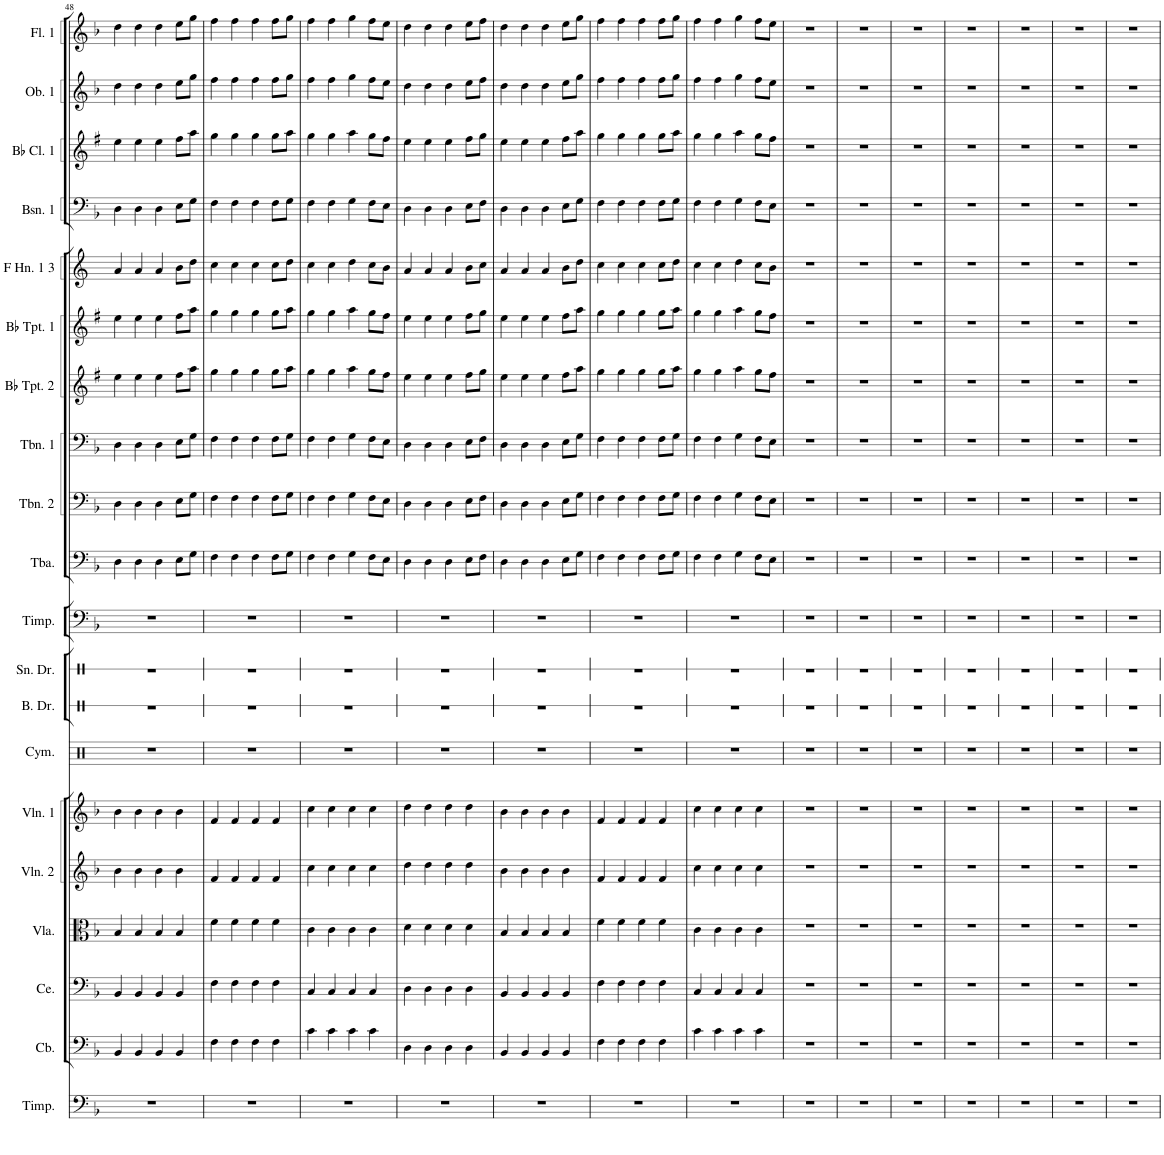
**kern	**kern	**kern	**kern	**kern	**kern	**kern	**kern	**kern	**kern	**kern	**kern	**kern	**kern	**kern	**kern	**kern	**kern	**kern	**kern
*part20	*part19	*part18	*part17	*part16	*part15	*part14	*part13	*part12	*part11	*part10	*part9	*part8	*part7	*part6	*part5	*part4	*part3	*part2	*part1
*staff20	*staff19	*staff18	*staff17	*staff16	*staff15	*staff14	*staff13	*staff12	*staff11	*staff10	*staff9	*staff8	*staff7	*staff6	*staff5	*staff4	*staff3	*staff2	*staff1
*I"Timpani	*I"Contrabass	*I"Cello	*I"Viola	*I"Violin 2	*I"Violin 1	*I"Cymbals	*I"Bass Drum	*I"Snare Drum	*I"Timpani	*I"Tuba	*I"Trombone 2	*I"Trombone 1	*I"Bb Trumpet 2	*I"Bb Trumpet 1	*I"F Horn 1 &amp; 3	*I"Bassoon 1	*I"Bb Clarinet 1	*I"Oboe 1	*I"Flute 1
*I'Timp.	*I'Cb.	*I'Ce.	*I'Vla.	*I'Vln. 2	*I'Vln. 1	*I'Cym.	*I'B. Dr.	*I'Sn. Dr.	*I'Timp.	*I'Tba.	*I'Tbn. 2	*I'Tbn. 1	*I'Bb Tpt. 2	*I'Bb Tpt. 1	*I'F Hn. 1 3	*I'Bsn. 1	*I'Bb Cl. 1	*I'Ob. 1	*I'Fl. 1
!!LO:PB:g=z
*clefF4	*clefF4	*clefF4	*clefC3	*clefG2	*clefG2	*clefX	*clefX	*clefX	*clefF4	*clefF4	*clefF4	*clefF4	*clefG2	*clefG2	*clefG2	*clefF4	*clefG2	*clefG2	*clefG2
*	*Trd7c12	*	*	*	*	*	*	*	*	*	*	*	*Trd1c2	*Trd1c2	*Trd4c7	*	*Trd1c2	*	*
*k[b-]	*k[b-]	*k[b-]	*k[b-]	*k[b-]	*k[b-]	*k[]	*k[]	*k[]	*k[b-]	*k[b-]	*k[b-]	*k[b-]	*k[f#]	*k[f#]	*k[]	*k[b-]	*k[f#]	*k[b-]	*k[b-]
*M4/4	*M4/4	*M4/4	*M4/4	*M4/4	*M4/4	*M4/4	*M4/4	*M4/4	*M4/4	*M4/4	*M4/4	*M4/4	*M4/4	*M4/4	*M4/4	*M4/4	*M4/4	*M4/4	*M4/4
=48	=48	=48	=48	=48	=48	=48	=48	=48	=48	=48	=48	=48	=48	=48	=48	=48	=48	=48	=48
1r	4BB-/	4BB-/	4B-/	4b-\	4b-\	1r	1r	1r	1r	4D\	4D\	4D\	4ee\	4ee\	4a/	4D\	4ee\	4dd\	4dd\
.	4BB-/	4BB-/	4B-/	4b-\	4b-\	.	.	.	.	4D\	4D\	4D\	4ee\	4ee\	4a/	4D\	4ee\	4dd\	4dd\
.	4BB-/	4BB-/	4B-/	4b-\	4b-\	.	.	.	.	4D\	4D\	4D\	4ee\	4ee\	4a/	4D\	4ee\	4dd\	4dd\
.	4BB-/	4BB-/	4B-/	4b-\	4b-\	.	.	.	.	8E\L	8E\L	8E\L	8ff#\L	8ff#\L	8b\L	8E\L	8ff#\L	8ee\L	8ee\L
.	.	.	.	.	.	.	.	.	.	8G\J	8G\J	8G\J	8aa\J	8aa\J	8dd\J	8G\J	8aa\J	8gg\J	8gg\J
=49	=49	=49	=49	=49	=49	=49	=49	=49	=49	=49	=49	=49	=49	=49	=49	=49	=49	=49	=49
1r	4F\	4F\	4f\	4f/	4f/	1r	1r	1r	1r	4F\	4F\	4F\	4gg\	4gg\	4cc\	4F\	4gg\	4ff\	4ff\
.	4F\	4F\	4f\	4f/	4f/	.	.	.	.	4F\	4F\	4F\	4gg\	4gg\	4cc\	4F\	4gg\	4ff\	4ff\
.	4F\	4F\	4f\	4f/	4f/	.	.	.	.	4F\	4F\	4F\	4gg\	4gg\	4cc\	4F\	4gg\	4ff\	4ff\
.	4F\	4F\	4f\	4f/	4f/	.	.	.	.	8F\L	8F\L	8F\L	8gg\L	8gg\L	8cc\L	8F\L	8gg\L	8ff\L	8ff\L
.	.	.	.	.	.	.	.	.	.	8G\J	8G\J	8G\J	8aa\J	8aa\J	8dd\J	8G\J	8aa\J	8gg\J	8gg\J
=50	=50	=50	=50	=50	=50	=50	=50	=50	=50	=50	=50	=50	=50	=50	=50	=50	=50	=50	=50
1r	4c\	4C/	4c\	4cc\	4cc\	1r	1r	1r	1r	4F\	4F\	4F\	4gg\	4gg\	4cc\	4F\	4gg\	4ff\	4ff\
.	4c\	4C/	4c\	4cc\	4cc\	.	.	.	.	4F\	4F\	4F\	4gg\	4gg\	4cc\	4F\	4gg\	4ff\	4ff\
.	4c\	4C/	4c\	4cc\	4cc\	.	.	.	.	4G\	4G\	4G\	4aa\	4aa\	4dd\	4G\	4aa\	4gg\	4gg\
.	4c\	4C/	4c\	4cc\	4cc\	.	.	.	.	8F\L	8F\L	8F\L	8gg\L	8gg\L	8cc\L	8F\L	8gg\L	8ff\L	8ff\L
.	.	.	.	.	.	.	.	.	.	8E\J	8E\J	8E\J	8ff#\J	8ff#\J	8b\J	8E\J	8ff#\J	8ee\J	8ee\J
=51	=51	=51	=51	=51	=51	=51	=51	=51	=51	=51	=51	=51	=51	=51	=51	=51	=51	=51	=51
1r	4D\	4D\	4d\	4dd\	4dd\	1r	1r	1r	1r	4D\	4D\	4D\	4ee\	4ee\	4a/	4D\	4ee\	4dd\	4dd\
.	4D\	4D\	4d\	4dd\	4dd\	.	.	.	.	4D\	4D\	4D\	4ee\	4ee\	4a/	4D\	4ee\	4dd\	4dd\
.	4D\	4D\	4d\	4dd\	4dd\	.	.	.	.	4D\	4D\	4D\	4ee\	4ee\	4a/	4D\	4ee\	4dd\	4dd\
.	4D\	4D\	4d\	4dd\	4dd\	.	.	.	.	8E\L	8E\L	8E\L	8ff#\L	8ff#\L	8b\L	8E\L	8ff#\L	8ee\L	8ee\L
.	.	.	.	.	.	.	.	.	.	8F\J	8F\J	8F\J	8gg\J	8gg\J	8cc\J	8F\J	8gg\J	8ff\J	8ff\J
=52	=52	=52	=52	=52	=52	=52	=52	=52	=52	=52	=52	=52	=52	=52	=52	=52	=52	=52	=52
1r	4BB-/	4BB-/	4B-/	4b-\	4b-\	1r	1r	1r	1r	4D\	4D\	4D\	4ee\	4ee\	4a/	4D\	4ee\	4dd\	4dd\
.	4BB-/	4BB-/	4B-/	4b-\	4b-\	.	.	.	.	4D\	4D\	4D\	4ee\	4ee\	4a/	4D\	4ee\	4dd\	4dd\
.	4BB-/	4BB-/	4B-/	4b-\	4b-\	.	.	.	.	4D\	4D\	4D\	4ee\	4ee\	4a/	4D\	4ee\	4dd\	4dd\
.	4BB-/	4BB-/	4B-/	4b-\	4b-\	.	.	.	.	8E\L	8E\L	8E\L	8ff#\L	8ff#\L	8b\L	8E\L	8ff#\L	8ee\L	8ee\L
.	.	.	.	.	.	.	.	.	.	8G\J	8G\J	8G\J	8aa\J	8aa\J	8dd\J	8G\J	8aa\J	8gg\J	8gg\J
=53	=53	=53	=53	=53	=53	=53	=53	=53	=53	=53	=53	=53	=53	=53	=53	=53	=53	=53	=53
1r	4F\	4F\	4f\	4f/	4f/	1r	1r	1r	1r	4F\	4F\	4F\	4gg\	4gg\	4cc\	4F\	4gg\	4ff\	4ff\
.	4F\	4F\	4f\	4f/	4f/	.	.	.	.	4F\	4F\	4F\	4gg\	4gg\	4cc\	4F\	4gg\	4ff\	4ff\
.	4F\	4F\	4f\	4f/	4f/	.	.	.	.	4F\	4F\	4F\	4gg\	4gg\	4cc\	4F\	4gg\	4ff\	4ff\
.	4F\	4F\	4f\	4f/	4f/	.	.	.	.	8F\L	8F\L	8F\L	8gg\L	8gg\L	8cc\L	8F\L	8gg\L	8ff\L	8ff\L
.	.	.	.	.	.	.	.	.	.	8G\J	8G\J	8G\J	8aa\J	8aa\J	8dd\J	8G\J	8aa\J	8gg\J	8gg\J
=54	=54	=54	=54	=54	=54	=54	=54	=54	=54	=54	=54	=54	=54	=54	=54	=54	=54	=54	=54
1r	4c\	4C/	4c\	4cc\	4cc\	1r	1r	1r	1r	4F\	4F\	4F\	4gg\	4gg\	4cc\	4F\	4gg\	4ff\	4ff\
.	4c\	4C/	4c\	4cc\	4cc\	.	.	.	.	4F\	4F\	4F\	4gg\	4gg\	4cc\	4F\	4gg\	4ff\	4ff\
.	4c\	4C/	4c\	4cc\	4cc\	.	.	.	.	4G\	4G\	4G\	4aa\	4aa\	4dd\	4G\	4aa\	4gg\	4gg\
.	4c\	4C/	4c\	4cc\	4cc\	.	.	.	.	8F\L	8F\L	8F\L	8gg\L	8gg\L	8cc\L	8F\L	8gg\L	8ff\L	8ff\L
.	.	.	.	.	.	.	.	.	.	8E\J	8E\J	8E\J	8ff#\J	8ff#\J	8b\J	8E\J	8ff#\J	8ee\J	8ee\J
=55	=55	=55	=55	=55	=55	=55	=55	=55	=55	=55	=55	=55	=55	=55	=55	=55	=55	=55	=55
1r	1r	1r	1r	1r	1r	1r	1r	1r	1r	1r	1r	1r	1r	1r	1r	1r	1r	1r	1r
=56	=56	=56	=56	=56	=56	=56	=56	=56	=56	=56	=56	=56	=56	=56	=56	=56	=56	=56	=56
1r	1r	1r	1r	1r	1r	1r	1r	1r	1r	1r	1r	1r	1r	1r	1r	1r	1r	1r	1r
=57	=57	=57	=57	=57	=57	=57	=57	=57	=57	=57	=57	=57	=57	=57	=57	=57	=57	=57	=57
1r	1r	1r	1r	1r	1r	1r	1r	1r	1r	1r	1r	1r	1r	1r	1r	1r	1r	1r	1r
=58	=58	=58	=58	=58	=58	=58	=58	=58	=58	=58	=58	=58	=58	=58	=58	=58	=58	=58	=58
1r	1r	1r	1r	1r	1r	1r	1r	1r	1r	1r	1r	1r	1r	1r	1r	1r	1r	1r	1r
=59	=59	=59	=59	=59	=59	=59	=59	=59	=59	=59	=59	=59	=59	=59	=59	=59	=59	=59	=59
1r	1r	1r	1r	1r	1r	1r	1r	1r	1r	1r	1r	1r	1r	1r	1r	1r	1r	1r	1r
=60	=60	=60	=60	=60	=60	=60	=60	=60	=60	=60	=60	=60	=60	=60	=60	=60	=60	=60	=60
1r	1r	1r	1r	1r	1r	1r	1r	1r	1r	1r	1r	1r	1r	1r	1r	1r	1r	1r	1r
=61	=61	=61	=61	=61	=61	=61	=61	=61	=61	=61	=61	=61	=61	=61	=61	=61	=61	=61	=61
1r	1r	1r	1r	1r	1r	1r	1r	1r	1r	1r	1r	1r	1r	1r	1r	1r	1r	1r	1r
=	=	=	=	=	=	=	=	=	=	=	=	=	=	=	=	=	=	=	=
*-	*-	*-	*-	*-	*-	*-	*-	*-	*-	*-	*-	*-	*-	*-	*-	*-	*-	*-	*-
